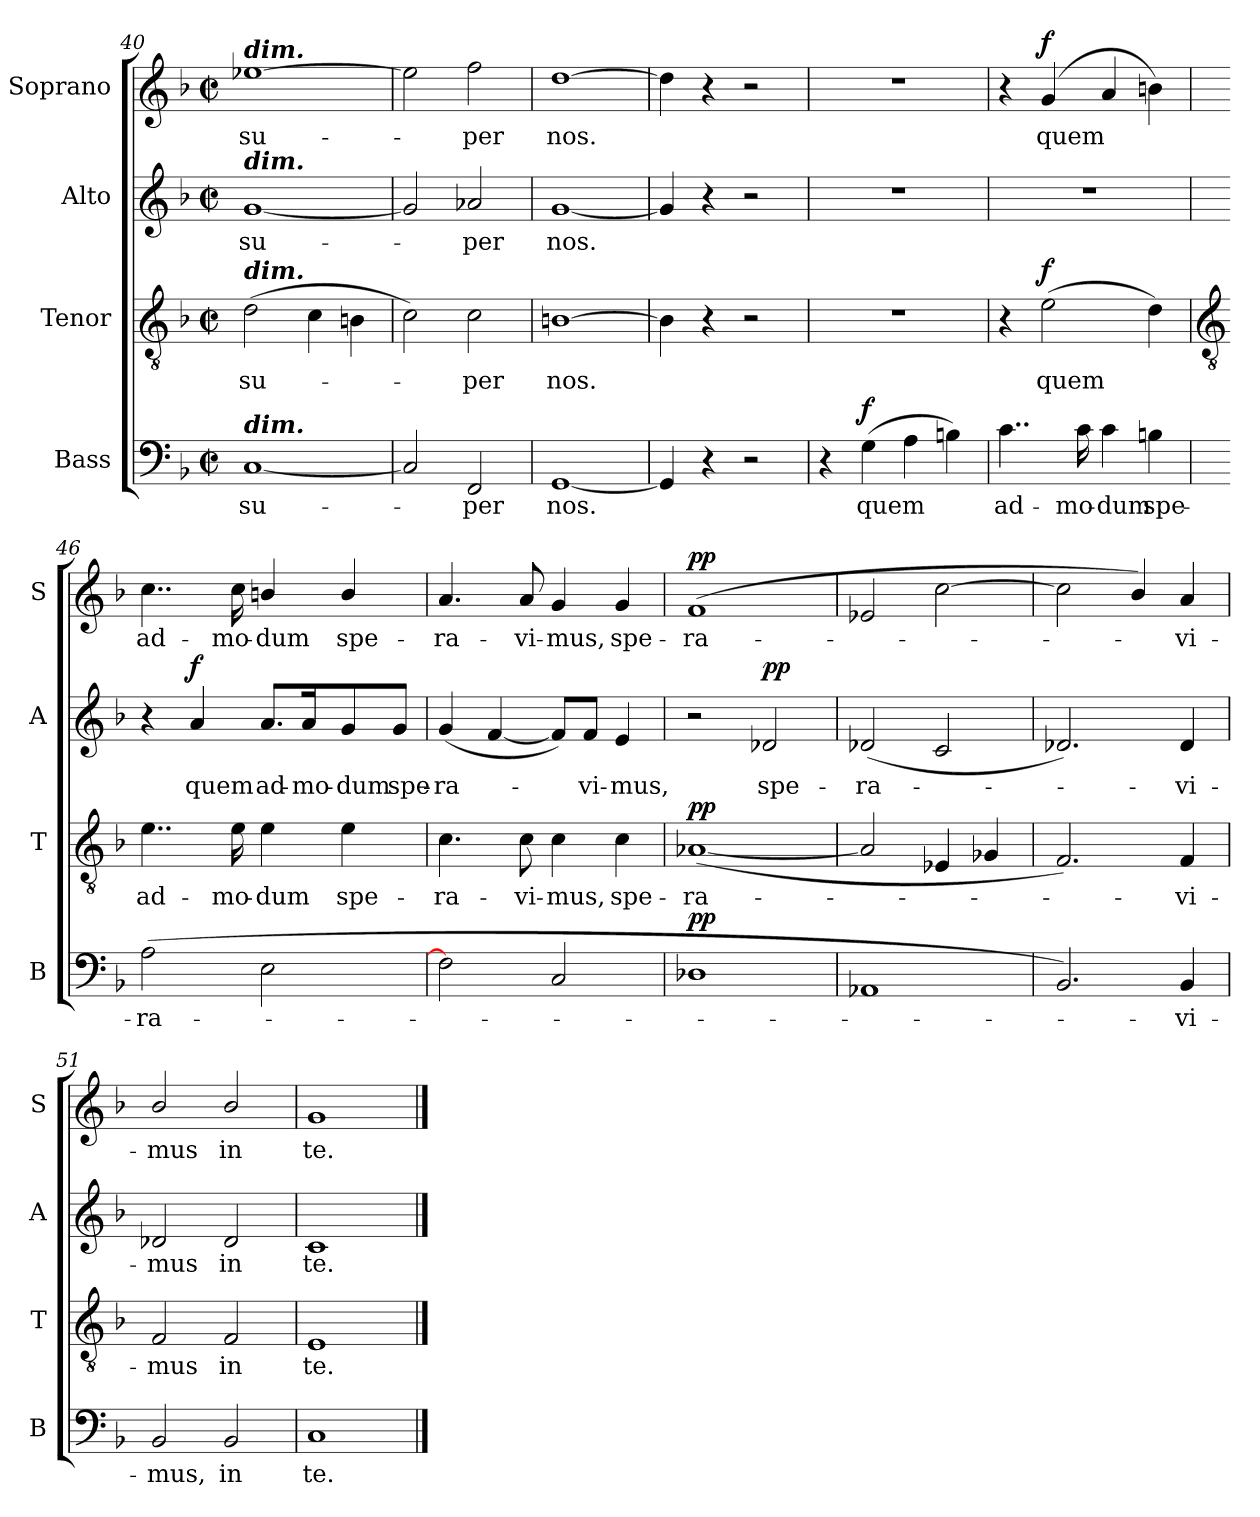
**kern	**text	**dynam	**kern	**text	**dynam	**kern	**text	**dynam	**kern	**text	**dynam
*part4	*part4	*part4	*part3	*part3	*part3	*part2	*part2	*part2	*part1	*part1	*part1
*staff4	*staff4	*staff4	*staff3	*staff3	*staff3	*staff2	*staff2	*staff2	*staff1	*staff1	*staff1
*I"Bass	*	*	*I"Tenor	*	*	*I"Alto	*	*	*I"Soprano	*	*
*I'B	*	*	*I'T	*	*	*I'A	*	*	*I'S	*	*
!!LO:LB:g=z
*clefF4	*	*	*clefGv2	*	*	*clefG2	*	*	*clefG2	*	*
*k[b-]	*	*	*k[b-]	*	*	*k[b-]	*	*	*k[b-]	*	*
*F:	*	*	*F:	*	*	*F:	*	*	*F:	*	*
*M2/2	*	*	*M2/2	*	*	*M2/2	*	*	*M2/2	*	*
*met(c|)	*	*	*met(c|)	*	*	*met(c|)	*	*	*met(c|)	*	*
=40	=40	=40	=40	=40	=40	=40	=40	=40	=40	=40	=40
!	!	!	!	!	!	!	!	!	!LO:TX:a:Bi:t=dim.	!	!
!	!	!	!	!	!	!LO:TX:a:Bi:t=dim.	!	!	!	!	!
!	!	!	!LO:TX:a:Bi:t=dim.	!	!	!	!	!	!	!	!
!LO:TX:a:Bi:t=dim.	!	!	!	!	!	!	!	!	!	!	!
!	!LO:LY:b	!	!	!LO:LY:b	!	!	!LO:LY:b	!	!	!LO:LY:b	!
[1C	su-	.	(>2d	su-	.	[1g	su-	.	[1ee-X	su-	.
.	.	.	4c	.	.	.	.	.	.	.	.
.	.	.	4Bn	.	.	.	.	.	.	.	.
=41	=41	=41	=41	=41	=41	=41	=41	=41	=41	=41	=41
2C]	.	.	2c)	.	.	2g]	.	.	2ee-]	.	.
!	!LO:LY:b	!	!	!LO:LY:b	!	!	!LO:LY:b	!	!	!LO:LY:b	!
2FF	per	.	2c	per	.	2a-X	per	.	2ff	per	.
=42	=42	=42	=42	=42	=42	=42	=42	=42	=42	=42	=42
!	!LO:LY:b	!	!	!LO:LY:b	!	!	!LO:LY:b	!	!	!LO:LY:b	!
[1GG	nos.	.	[1Bn	nos.	.	[1g	nos.	.	[1dd	nos.	.
=43	=43	=43	=43	=43	=43	=43	=43	=43	=43	=43	=43
4GG]	.	.	4B]	.	.	4g]	.	.	4dd]	.	.
4r	.	.	4r	.	.	4r	.	.	4r	.	.
2r	.	.	2r	.	.	2r	.	.	2r	.	.
=44	=44	=44	=44	=44	=44	=44	=44	=44	=44	=44	=44
4r	.	.	1r	.	.	1r	.	.	1r	.	.
!	!LO:LY:b	!LO:DY:b	!	!	!	!	!	!	!	!	!
(>4G	quem	f	.	.	.	.	.	.	.	.	.
4A	.	.	.	.	.	.	.	.	.	.	.
4Bn)	.	.	.	.	.	.	.	.	.	.	.
=45	=45	=45	=45	=45	=45	=45	=45	=45	=45	=45	=45
!	!LO:LY:b	!	!	!	!	!	!	!	!	!	!
4..c	ad-	.	4r	.	.	1r	.	.	4r	.	.
!	!	!	!	!LO:LY:b	!LO:DY:b	!	!	!	!	!LO:LY:b	!LO:DY:b
.	.	.	(>2e	quem	f	.	.	.	(<4g	quem	f
!	!LO:LY:b	!	!	!	!	!	!	!	!	!	!
16c	-mo-	.	.	.	.	.	.	.	.	.	.
!	!LO:LY:b	!	!	!	!	!	!	!	!	!	!
4c	-dum	.	.	.	.	.	.	.	4a	.	.
!	!LO:LY:b	!	!	!	!	!	!	!	!	!	!
4Bn	spe-	.	4d)	.	.	.	.	.	4bn)	.	.
!!LO:LB:g=z
=46	=46	=46	=46	=46	=46	=46	=46	=46	=46	=46	=46
*	*	*	*clefGv2	*	*	*	*	*	*	*	*
!	!LO:LY:b	!	!	!LO:LY:b	!	!	!	!	!	!LO:LY:b	!
(>2A	-ra-	.	4..e	ad-	.	4r	.	.	4..cc	ad-	.
!	!	!	!	!	!	!	!LO:LY:b	!LO:DY:b	!	!	!
.	.	.	.	.	.	4a	quem	f	.	.	.
!	!	!	!	!LO:LY:b	!	!	!	!	!	!LO:LY:b	!
.	.	.	16e	-mo-	.	.	.	.	16cc	-mo-	.
!	!	!	!	!LO:LY:b	!	!	!LO:LY:b	!	!	!LO:LY:b	!
2E	.	.	4e	-dum	.	8.a/L	ad-	.	4bn/	-dum	.
!	!	!	!	!	!	!	!LO:LY:b	!	!	!	!
.	.	.	.	.	.	16a/K	-mo-	.	.	.	.
!	!	!	!	!LO:LY:b	!	!	!LO:LY:b	!	!	!LO:LY:b	!
.	.	.	4e	spe-	.	8g/	-dum	.	4b/	spe-	.
!	!	!	!	!	!	!	!LO:LY:b	!	!	!	!
.	.	.	.	.	.	8g/J	spe-	.	.	.	.
=47	=47	=47	=47	=47	=47	=47	=47	=47	=47	=47	=47
!	!	!	!	!LO:LY:b	!	!	!LO:LY:b	!	!	!LO:LY:b	!
2F]	.	.	4.c	-ra-	.	(<4g	-ra-	.	4.a	-ra-	.
.	.	.	.	.	.	[4f	.	.	.	.	.
!	!	!	!	!LO:LY:b	!	!	!	!	!	!LO:LY:b	!
.	.	.	8c	-vi-	.	.	.	.	8a	-vi-	.
!	!	!	!	!LO:LY:b	!	!	!	!	!	!LO:LY:b	!
2C	.	.	4c	-mus,	.	8f/L])	.	.	4g	-mus,	.
!	!	!	!	!	!	!	!LO:LY:b	!	!	!	!
.	.	.	.	.	.	8f/J	vi-	.	.	.	.
!	!	!	!	!LO:LY:b	!	!	!LO:LY:b	!	!	!LO:LY:b	!
.	.	.	4c	spe-	.	4e	-mus,	.	4g	spe-	.
=48	=48	=48	=48	=48	=48	=48	=48	=48	=48	=48	=48
!	!	!LO:DY:b	!	!LO:LY:b	!LO:DY:b	!	!	!	!	!LO:LY:b	!LO:DY:b
1D-X	.	pp	(<[1A-X	ra-	pp	2r	.	.	(>1f	ra-	pp
!	!	!	!	!	!	!	!LO:LY:b	!LO:DY:b	!	!	!
.	.	.	.	.	.	2d-X	spe-	pp	.	.	.
=49	=49	=49	=49	=49	=49	=49	=49	=49	=49	=49	=49
!	!	!	!	!	!	!	!LO:LY:b	!	!	!	!
1AA-X	.	.	2A-]	.	.	(<2d-X	-ra-	.	2e-X	.	.
.	.	.	4E-X	.	.	2c	.	.	[2cc	.	.
.	.	.	4G-X	.	.	.	.	.	.	.	.
=50	=50	=50	=50	=50	=50	=50	=50	=50	=50	=50	=50
2.BB-)	.	.	2.F)	.	.	2.d-X)	.	.	2cc]	.	.
.	.	.	.	.	.	.	.	.	4b-/)	.	.
!	!LO:LY:b	!	!	!LO:LY:b	!	!	!LO:LY:b	!	!	!LO:LY:b	!
4BB-	vi-	.	4F	vi-	.	4d-	vi-	.	4a	vi-	.
=51	=51	=51	=51	=51	=51	=51	=51	=51	=51	=51	=51
!	!LO:LY:b	!	!	!LO:LY:b	!	!	!LO:LY:b	!	!	!LO:LY:b	!
2BB-	-mus,	.	2F	-mus	.	2d-X	-mus	.	2b-/	-mus	.
!	!LO:LY:b	!	!	!LO:LY:b	!	!	!LO:LY:b	!	!	!LO:LY:b	!
2BB-	in	.	2F	in	.	2d-	in	.	2b-/	in	.
=52	=52	=52	=52	=52	=52	=52	=52	=52	=52	=52	=52
!	!LO:LY:b	!	!	!LO:LY:b	!	!	!LO:LY:b	!	!	!LO:LY:b	!
1C	te.	.	1E	te.	.	1c	te.	.	1g	te.	.
==	==	==	==	==	==	==	==	==	==	==	==
*-	*-	*-	*-	*-	*-	*-	*-	*-	*-	*-	*-
